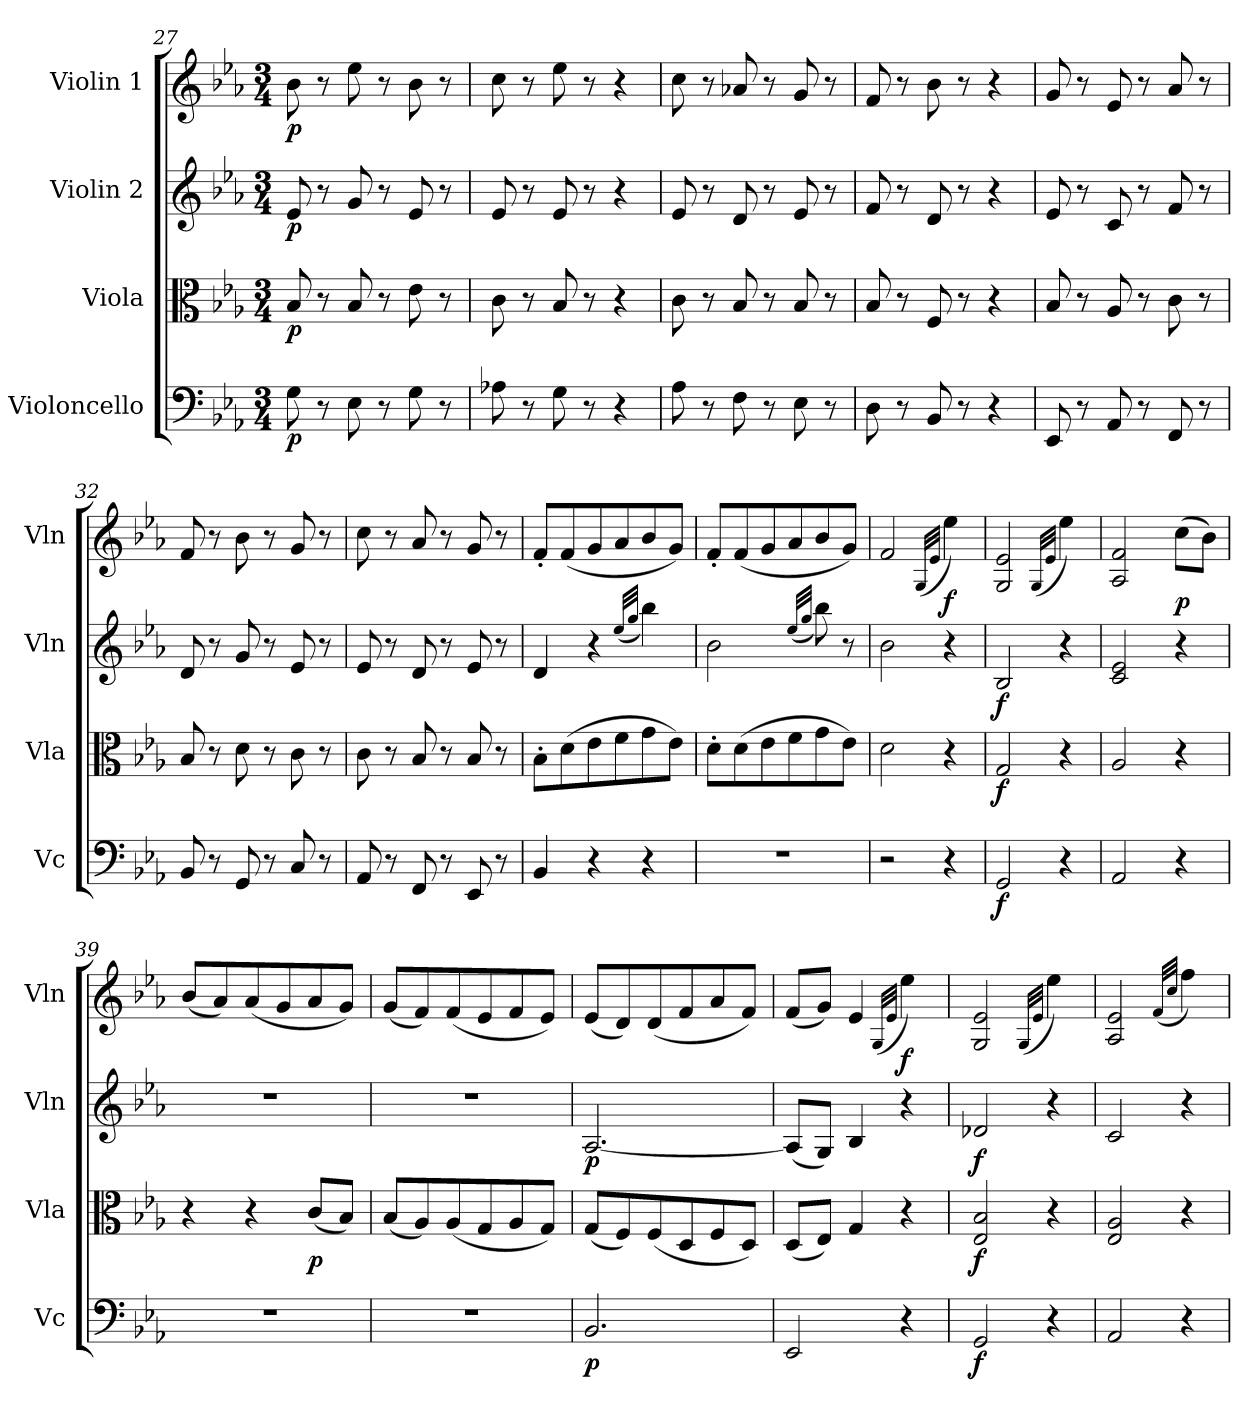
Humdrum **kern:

**kern	**dynam	**kern	**dynam	**kern	**dynam	**kern	**dynam
*part4	*part4	*part3	*part3	*part2	*part2	*part1	*part1
*staff4	*staff4	*staff3	*staff3	*staff2	*staff2	*staff1	*staff1
*I"Violoncello	*	*I"Viola	*	*I"Violin 2	*	*I"Violin 1	*
*I'Vc	*	*I'Vla	*	*I'Vln	*	*I'Vln	*
*clefF4	*	*clefC3	*	*clefG2	*	*clefG2	*
*k[b-e-a-]	*	*k[b-e-a-]	*	*k[b-e-a-]	*	*k[b-e-a-]	*
*M3/4	*	*M3/4	*	*M3/4	*	*M3/4	*
=27	=27	=27	=27	=27	=27	=27	=27
!	!LO:DY:b	!	!LO:DY:b	!	!LO:DY:b	!	!LO:DY:b
8G\	p	8B-/	p	8e-/	p	8b-\	p
8r	.	8r	.	8r	.	8r	.
8E-\	.	8B-/	.	8g/	.	8ee-\	.
8r	.	8r	.	8r	.	8r	.
8G\	.	8e-\	.	8e-/	.	8b-\	.
8r	.	8r	.	8r	.	8r	.
!!LO:LB:g=z
=28	=28	=28	=28	=28	=28	=28	=28
8A-X\	.	8c\	.	8e-/	.	8cc\	.
8r	.	8r	.	8r	.	8r	.
8G\	.	8B-/	.	8e-/	.	8ee-\	.
8r	.	8r	.	8r	.	8r	.
4r	.	4r	.	4r	.	4r	.
=29	=29	=29	=29	=29	=29	=29	=29
8A-\	.	8c\	.	8e-/	.	8cc\	.
8r	.	8r	.	8r	.	8r	.
8F\	.	8B-/	.	8d/	.	8a-X/	.
8r	.	8r	.	8r	.	8r	.
8E-\	.	8B-/	.	8e-/	.	8g/	.
8r	.	8r	.	8r	.	8r	.
!!LO:PB:g=z
=30	=30	=30	=30	=30	=30	=30	=30
8D\	.	8B-/	.	8f/	.	8f/	.
8r	.	8r	.	8r	.	8r	.
8BB-/	.	8F/	.	8d/	.	8b-\	.
8r	.	8r	.	8r	.	8r	.
4r	.	4r	.	4r	.	4r	.
=31	=31	=31	=31	=31	=31	=31	=31
8EE-/	.	8B-/	.	8e-/	.	8g/	.
8r	.	8r	.	8r	.	8r	.
8AA-/	.	8A-/	.	8c/	.	8e-/	.
8r	.	8r	.	8r	.	8r	.
8FF/	.	8c\	.	8f/	.	8a-/	.
8r	.	8r	.	8r	.	8r	.
=32	=32	=32	=32	=32	=32	=32	=32
8BB-/	.	8B-/	.	8d/	.	8f/	.
8r	.	8r	.	8r	.	8r	.
8GG/	.	8d\	.	8g/	.	8b-\	.
8r	.	8r	.	8r	.	8r	.
8C/	.	8c\	.	8e-/	.	8g/	.
8r	.	8r	.	8r	.	8r	.
=33	=33	=33	=33	=33	=33	=33	=33
8AA-/	.	8c\	.	8e-/	.	8cc\	.
8r	.	8r	.	8r	.	8r	.
8FF/	.	8B-/	.	8d/	.	8a-/	.
8r	.	8r	.	8r	.	8r	.
8EE-/	.	8B-/	.	8e-/	.	8g/	.
8r	.	8r	.	8r	.	8r	.
=34	=34	=34	=34	=34	=34	=34	=34
4BB-/	.	8B-'\L	.	4d/	.	8f'/L	.
.	.	(8d\	.	.	.	(8f/	.
4r	.	8e-\	.	4r	.	8g/	.
.	.	8f\	.	.	.	8a-/	.
.	.	.	.	(>32qee-/LLL	.	.	.
.	.	.	.	32qgg/JJJ	.	.	.
4r	.	8g\	.	4bb-\)	.	8b-/	.
.	.	8e-\J)	.	.	.	8g/J)	.
=35	=35	=35	=35	=35	=35	=35	=35
2.r	.	8d'\L	.	2b-\	.	8f'/L	.
.	.	(8d\	.	.	.	(8f/	.
.	.	8e-\	.	.	.	8g/	.
.	.	8f\	.	.	.	8a-/	.
.	.	.	.	(>32qee-/LLL	.	.	.
.	.	.	.	32qgg/JJJ	.	.	.
.	.	8g\	.	8bb-\)	.	8b-/	.
.	.	8e-\J)	.	8r	.	8g/J)	.
=36	=36	=36	=36	=36	=36	=36	=36
2r	.	2d\	.	2b-\	.	2f/	.
.	.	.	.	.	.	(>32qG/LLL	.
.	.	.	.	.	.	32qe-/JJJ	.
!	!	!	!	!	!	!	!LO:DY:b
4r	.	4r	.	4r	.	4ee-\)	f
=37	=37	=37	=37	=37	=37	=37	=37
!	!LO:DY:b	!	!LO:DY:b	!	!LO:DY:b	!	!
2GG/	f	2G/	f	2B-/	f	2G/ 2e-/	.
.	.	.	.	.	.	(>32qG/LLL	.
.	.	.	.	.	.	32qe-/JJJ	.
4r	.	4r	.	4r	.	4ee-\)	.
=38	=38	=38	=38	=38	=38	=38	=38
2AA-/	.	2A-/	.	2c/ 2e-/	.	2A-/ 2f/	.
!	!	!	!	!	!	!	!LO:DY:b
4r	.	4r	.	4r	.	(8cc\L	p
.	.	.	.	.	.	8b-\J)	.
!!LO:LB:g=z
=39	=39	=39	=39	=39	=39	=39	=39
2.r	.	4r	.	2.r	.	(8b-/L	.
.	.	.	.	.	.	8a-/)	.
.	.	4r	.	.	.	(8a-/	.
.	.	.	.	.	.	8g/	.
!	!	!	!LO:DY:b	!	!	!	!
.	.	(8c/L	p	.	.	8a-/	.
.	.	8B-/J)	.	.	.	8g/J)	.
=40	=40	=40	=40	=40	=40	=40	=40
2.r	.	(8B-/L	.	2.r	.	(8g/L	.
.	.	8A-/)	.	.	.	8f/)	.
.	.	(8A-/	.	.	.	(8f/	.
.	.	8G/	.	.	.	8e-/	.
.	.	8A-/	.	.	.	8f/	.
.	.	8G/J)	.	.	.	8e-/J)	.
!!LO:LB:g=z
=41	=41	=41	=41	=41	=41	=41	=41
!	!LO:DY:b	!	!	!	!LO:DY:b	!	!
2.BB-/	p	(8G/L	.	[2.A-/	p	(8e-/L	.
.	.	8F/)	.	.	.	8d/)	.
.	.	(8F/	.	.	.	(8d/	.
.	.	8D/	.	.	.	8f/	.
.	.	8F/	.	.	.	8a-/	.
.	.	8D/J)	.	.	.	8f/J)	.
=42	=42	=42	=42	=42	=42	=42	=42
2EE-/	.	(8D/L	.	(8A-/L]	.	(8f/L	.
.	.	8E-/J)	.	8G/J)	.	8g/J)	.
.	.	4G/	.	4B-/	.	4e-/	.
.	.	.	.	.	.	(>32qG/LLL	.
.	.	.	.	.	.	32qe-/JJJ	.
!	!	!	!	!	!	!	!LO:DY:b
4r	.	4r	.	4r	.	4ee-\)	f
=43	=43	=43	=43	=43	=43	=43	=43
!	!LO:DY:b	!	!LO:DY:b	!	!LO:DY:b	!	!
2GG/	f	2E-/ 2B-/	f	2d-X/	f	2G/ 2e-/	.
.	.	.	.	.	.	(>32qG/LLL	.
.	.	.	.	.	.	32qe-/JJJ	.
4r	.	4r	.	4r	.	4ee-\)	.
=44	=44	=44	=44	=44	=44	=44	=44
2AA-/	.	2E-/ 2A-/	.	2c/	.	2A-/ 2e-/	.
.	.	.	.	.	.	(>32qf/LLL	.
.	.	.	.	.	.	32qcc/JJJ	.
4r	.	4r	.	4r	.	4ff\)	.
=	=	=	=	=	=	=	=
*-	*-	*-	*-	*-	*-	*-	*-
